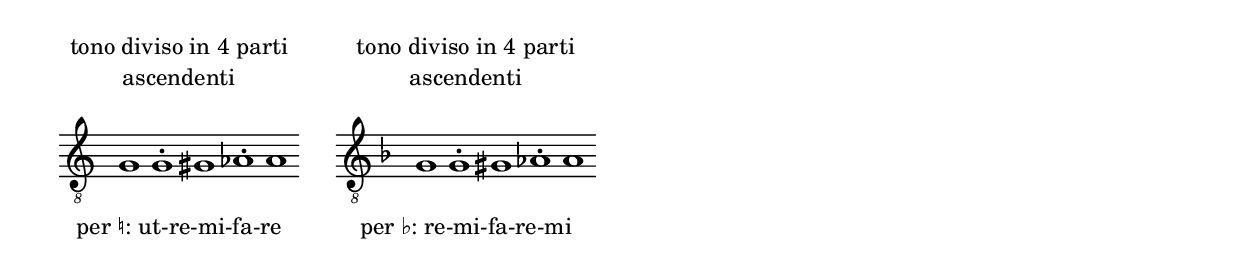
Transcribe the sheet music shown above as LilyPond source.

\version "2.22.2"

% Auto generated file

\header {
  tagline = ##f
}

dot = {
   \once \override Script.add-stem-support = ##f
   \once \override Script.toward-stem-shift = 0
   \once \override Script.skyline-horizontal-padding = 0
   \once \override Script.direction = 1
   \once \override Script.font-size = 1
}

\markup {
  \center-column {
    \line {
      \center-align
      \fontsize#3 { \concat { \normal-text ""} }
    }
    \null
    \line {
      \center-column {
        \line {
          \left-align {  \normal-text "tono diviso in 4 parti" }
        }
        \line {
          \left-align {  \normal-text "ascendenti" }
        }

        \null
        \line {
          \score {
            <<
              \new Staff \with { instrumentName = ""} {
                \override Staff.TimeSignature.stencil = ##f
                \override Staff.NoteHead.style = #'baroque
                \accidentalStyle Score.forget
                \cadenzaOn
                \clef "treble_8"
                \key c #`((0 . ,NATURAL) (1 . ,NATURAL) (2 . ,NATURAL)
                          (3 . ,NATURAL) (4 . ,NATURAL) (5 . ,NATURAL)
                          (6 . ,NATURAL))  g1  \dot g1-.  gis1  \dot as1-.  a1 
                \cadenzaOff
              }
            >>
            \layout {
              \context {
                \Score
                \override SpacingSpanner.common-shortest-duration = #(ly:make-moment 1)
              }
            }
          }
        }
        \null
        \line {
          \left-align {  \normal-text "per ♮: ut-re-mi-fa-re" }
        }

      }
      \hspace #3 
      \center-column {
        \line {
          \left-align {  \normal-text "tono diviso in 4 parti" }
        }
        \line {
          \left-align {  \normal-text "ascendenti" }
        }

        \null
        \line {
          \score {
            <<
              \new Staff \with { instrumentName = ""} {
                \override Staff.TimeSignature.stencil = ##f
                \override Staff.NoteHead.style = #'baroque
                \accidentalStyle Score.forget
                \cadenzaOn
                \clef "treble_8"
                \key c #`((0 . ,NATURAL) (1 . ,NATURAL) (2 . ,NATURAL)
                          (3 . ,NATURAL) (4 . ,NATURAL) (5 . ,NATURAL)
                          (6 . ,FLAT))  g1  \dot g1-.  gis1  \dot as1-.  a1 
                \cadenzaOff
              }
            >>
            \layout {
              \context {
                \Score
                \override SpacingSpanner.common-shortest-duration = #(ly:make-moment 1)
              }
            }
          }
        }
        \null
        \line {
          \left-align {  \normal-text "per ♭: re-mi-fa-re-mi" }
        }

      }
      \hspace #3 

    }
  }
}